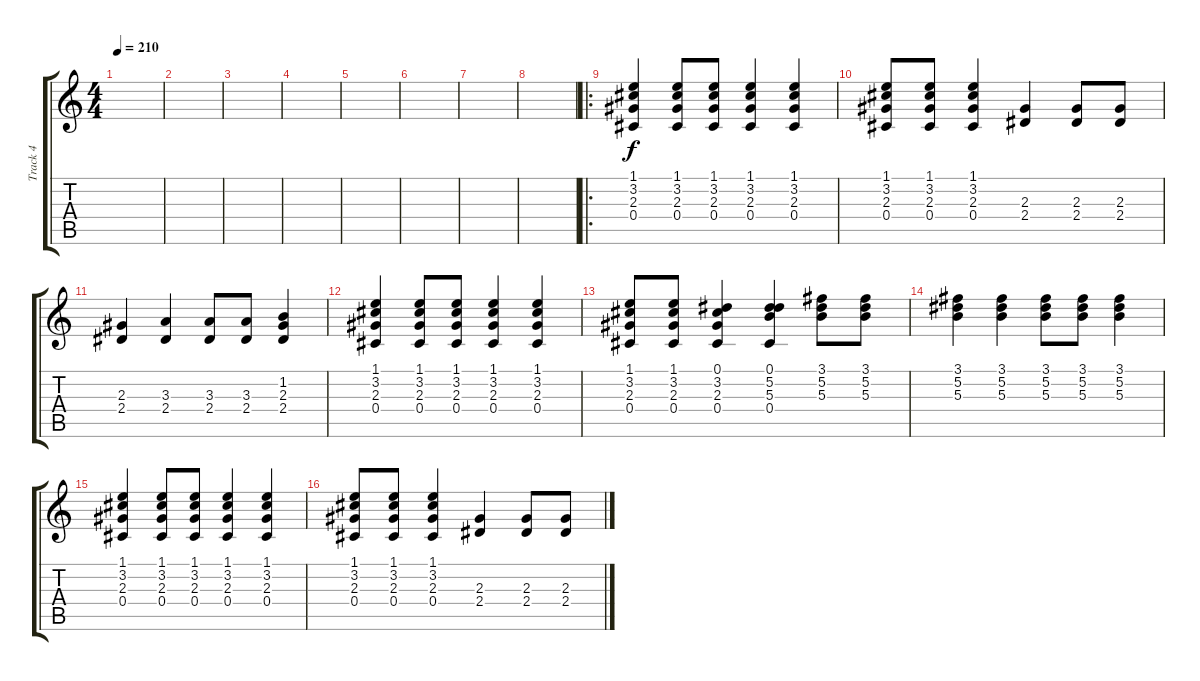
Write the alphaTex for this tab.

\track ("Track 4" "Track 4") {instrument distortionguitar}
\staff {score tabs}
\tuning (Eb4 Bb3 Gb3 Db3 Ab2 Eb2) {hide}
\ts (4 4)
\tempo 210
\clef g2
\ks c
|
|
|
|
|
|
|
|
\ro
(1.1 3.2 2.3 0.4).4 (1.1 3.2 2.3 0.4).8 (1.1 3.2 2.3 0.4).8 (1.1 3.2 2.3 0.4).4 (1.1 3.2 2.3 0.4).4 |
(1.1 3.2 2.3 0.4).8 (1.1 3.2 2.3 0.4).8 (1.1 3.2 2.3 0.4).4 (2.3 2.4).4 (2.3 2.4).8 (2.3 2.4).8 |
(2.3 2.4).4 (3.3 2.4).4 (3.3 2.4).8 (3.3 2.4).8 (1.2 2.3 2.4).4 |
(1.1 3.2 2.3 0.4).4 (1.1 3.2 2.3 0.4).8 (1.1 3.2 2.3 0.4).8 (1.1 3.2 2.3 0.4).4 (1.1 3.2 2.3 0.4).4 |
(1.1 3.2 2.3 0.4).8 (1.1 3.2 2.3 0.4).8 (0.1 3.2 2.3 0.4).4 (0.1 5.2 5.3 0.4).4 (3.1 5.2 5.3).8 (3.1 5.2 5.3).8 |
(3.1 5.2 5.3).4 (3.1 5.2 5.3).4 (3.1 5.2 5.3).8 (3.1 5.2 5.3).8 (3.1 5.2 5.3).4 |
(1.1 3.2 2.3 0.4).4 (1.1 3.2 2.3 0.4).8 (1.1 3.2 2.3 0.4).8 (1.1 3.2 2.3 0.4).4 (1.1 3.2 2.3 0.4).4 |
(1.1 3.2 2.3 0.4).8 (1.1 3.2 2.3 0.4).8 (1.1 3.2 2.3 0.4).4 (2.3 2.4).4 (2.3 2.4).8 (2.3 2.4).8
